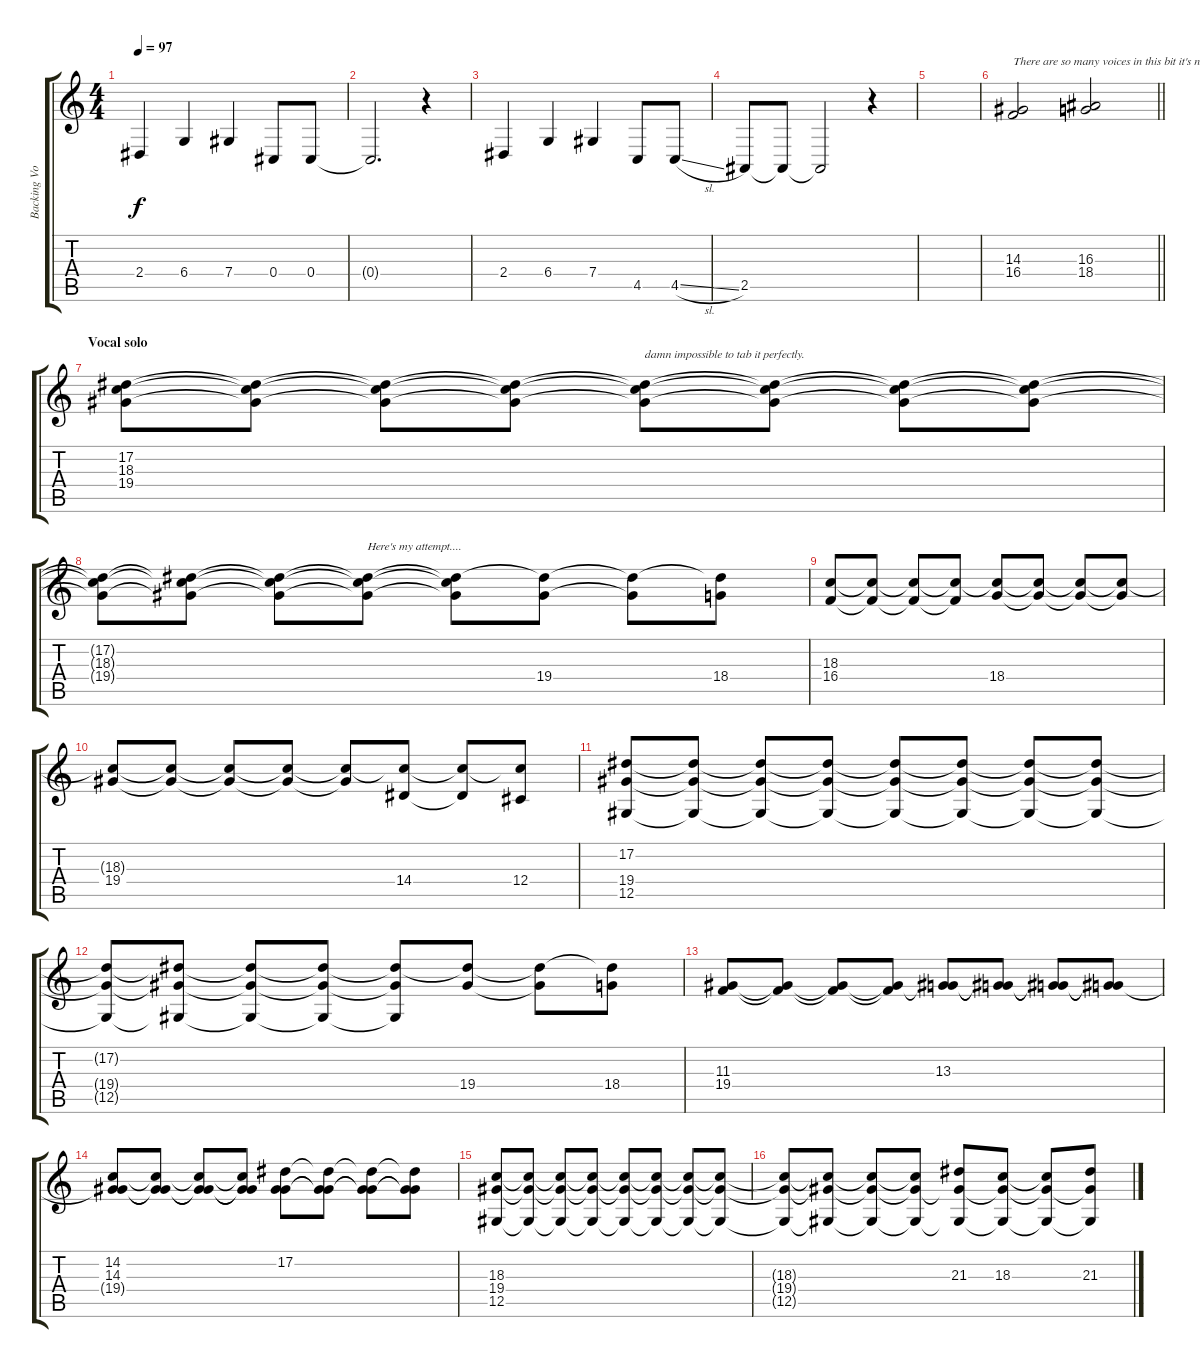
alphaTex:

\track ("Backing Vocals" "Backing Vo") {instrument lead3calliope}
\staff {score tabs}
\tuning (Eb4 Bb3 Gb3 Db3 Ab2 Eb2) {hide}
\ts (4 4)
\tempo 97
\clef g2
\ks c
2.4.4{dy f} 6.4.4 7.4.4 0.4.8 0.4.8 |
0.4{t}.2{d} r.4 |
2.4.4 6.4.4 7.4.4 4.5.8 4.5{sl}.8 |
2.5.8 2.5{t}.8 2.5{t}.2 r.4 |
|
\barLineRight lightlight
(14.3 16.4).2{txt "There are so many voices in this bit it's near "} (16.3 18.4).2 |
\section ("" "Vocal solo")
(17.2 18.3 19.4).8 (17.2{t} 18.3{t} 19.4{t}).8 (17.2{t} 18.3{t} 19.4{t}).8 (17.2{t} 18.3{t} 19.4{t}).8 (17.2{t} 18.3{t} 19.4{t}).8{txt "damn impossible to tab it perfectly."} (17.2{t} 18.3{t} 19.4{t}).8 (17.2{t} 18.3{t} 19.4{t}).8 (17.2{t} 18.3{t} 19.4{t}).8 |
(17.2{t} 18.3{t} 19.4{t}).8 (17.2{t} 18.3{t} 19.4{t}).8 (17.2{t} 18.3{t} 19.4{t}).8 (17.2{t} 18.3{t} 19.4{t}).8{txt "Here's my attempt...."} (17.2{t} 18.3{t} 19.4{t}).8 (17.2{t} 19.4).8 (17.2{t} 19.4{t}).8 (17.2{t} 18.4).8 |
(18.3 16.4).8 (18.3{t} 16.4{t}).8 (18.3{t} 16.4{t}).8 (18.3{t} 16.4{t}).8 (18.3{t} 18.4).8 (18.3{t} 18.4{t}).8 (18.3{t} 18.4{t}).8 (18.3{t} 18.4{t}).8 |
(18.3{t} 19.4).8 (18.3{t} 19.4{t}).8 (18.3{t} 19.4{t}).8 (18.3{t} 19.4{t}).8 (18.3{t} 19.4{t}).8 (18.3{t} 14.4).8 (18.3{t} 14.4{t}).8 (18.3{t} 12.4).8 |
(17.2 19.4 12.5).8 (17.2{t} 19.4{t} 12.5{t}).8 (17.2{t} 19.4{t} 12.5{t}).8 (17.2{t} 19.4{t} 12.5{t}).8 (17.2{t} 19.4{t} 12.5{t}).8 (17.2{t} 19.4{t} 12.5{t}).8 (17.2{t} 19.4{t} 12.5{t}).8 (17.2{t} 19.4{t} 12.5{t}).8 |
(17.2{t} 19.4{t} 12.5{t}).8 (17.2{t} 19.4{t} 12.5{t}).8 (17.2{t} 19.4{t} 12.5{t}).8 (17.2{t} 19.4{t} 12.5{t}).8 (17.2{t} 19.4{t} 12.5{t}).8 (17.2{t} 19.4).8 (17.2{t} 19.4{t}).8 (17.2{t} 18.4).8 |
(11.3 19.4).8 (11.3{t} 19.4{t}).8 (11.3{t} 19.4{t}).8 (11.3{t} 19.4{t}).8 (13.3 19.4{t}).8 (13.3{t} 19.4{t}).8 (13.3{t} 19.4{t}).8 (13.3{t} 19.4{t}).8 |
(14.2 14.3 19.4{t}).8 (14.2{t} 14.3{t} 19.4{t}).8 (14.2{t} 14.3{t} 19.4{t}).8 (14.2{t} 14.3{t} 19.4{t}).8 (17.2 14.3{t} 19.4{t}).8 (17.2{t} 14.3{t} 19.4{t}).8 (17.2{t} 14.3{t} 19.4{t}).8 (17.2{t} 14.3{t} 19.4{t}).8 |
(18.3 19.4 12.5).8 (18.3{t} 19.4{t} 12.5{t}).8 (18.3{t} 19.4{t} 12.5{t}).8 (18.3{t} 19.4{t} 12.5{t}).8 (18.3{t} 19.4{t} 12.5{t}).8 (18.3{t} 19.4{t} 12.5{t}).8 (18.3{t} 19.4{t} 12.5{t}).8 (18.3{t} 19.4{t} 12.5{t}).8 |
(18.3{t} 19.4{t} 12.5{t}).8 (18.3{t} 19.4{t} 12.5{t}).8 (18.3{t} 19.4{t} 12.5{t}).8 (18.3{t} 19.4{t} 12.5{t}).8 (21.3 19.4{t} 12.5{t}).8 (18.3 19.4{t} 12.5{t}).8 (18.3{t} 19.4{t} 12.5{t}).8 (21.3 19.4{t} 12.5{t}).8
